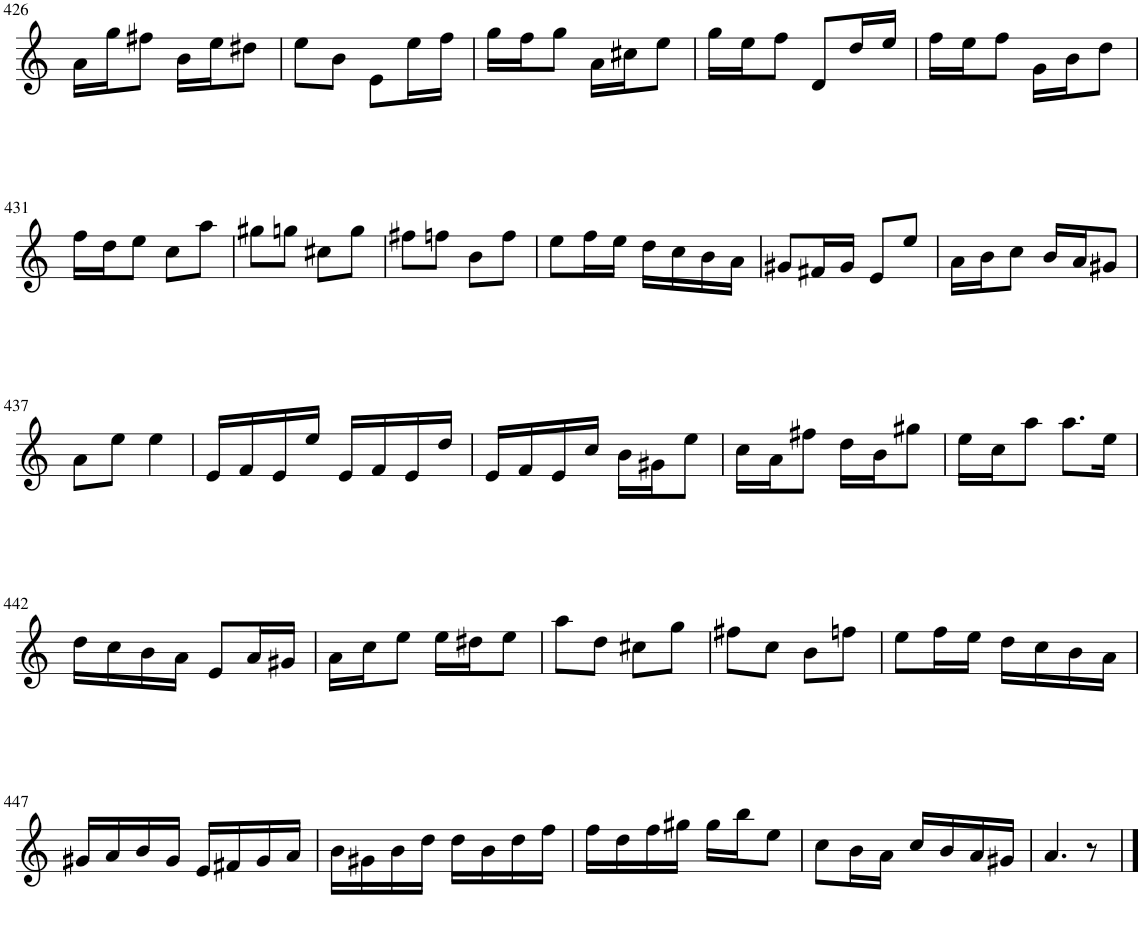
**kern
*part1
*staff1
*I"ハープ
!!LO:PB:g=z
*clefG2
*k[]
*M2/4
=426
16a\LL
16gg\J
8ff#X\J
16b\LL
16ee\J
8dd#X\J
=427
8ee\L
8b\J
8e\L
16ee\L
16ff\JJ
=428
16gg\LL
16ff\J
8gg\J
16a\LL
16cc#X\J
8ee\J
=429
16gg\LL
16ee\J
8ff\J
8d/L
16dd/L
16ee/JJ
=430
16ff\LL
16ee\J
8ff\J
16g\LL
16b\J
8dd\J
!!LO:LB:g=z
=431
16ff\LL
16dd\J
8ee\J
8cc\L
8aa\J
=432
8gg#X\L
8ggn\J
8cc#X\L
8gg\J
=433
8ff#X\L
8ffn\J
8b\L
8ff\J
=434
8ee\L
16ff\L
16ee\JJ
16dd\LL
16cc\
16b\
16a\JJ
=435
8g#X/L
16f#X/L
16g#/JJ
8e/L
8ee/J
=436
16a\LL
16b\J
8cc\J
16b/LL
16a/J
8g#X/J
!!LO:LB:g=z
=437
8a\L
8ee\J
4ee\
=438
16e/LL
16f/
16e/
16ee/JJ
16e/LL
16f/
16e/
16dd/JJ
=439
16e/LL
16f/
16e/
16cc/JJ
16b\LL
16g#X\J
8ee\J
=440
16cc\LL
16a\J
8ff#X\J
16dd\LL
16b\J
8gg#X\J
=441
16ee\LL
16cc\J
8aa\J
8.aa\L
16ee\Jk
!!LO:LB:g=z
=442
16dd\LL
16cc\
16b\
16a\JJ
8e/L
16a/L
16g#X/JJ
=443
16a\LL
16cc\J
8ee\J
16ee\LL
16dd#X\J
8ee\J
=444
8aa\L
8dd\J
8cc#X\L
8gg\J
=445
8ff#X\L
8cc\J
8b\L
8ffn\J
=446
8ee\L
16ff\L
16ee\JJ
16dd\LL
16cc\
16b\
16a\JJ
!!LO:LB:g=z
=447
16g#X/LL
16a/
16b/
16g#/JJ
16e/LL
16f#X/
16g#/
16a/JJ
=448
16b\LL
16g#X\
16b\
16dd\JJ
16dd\LL
16b\
16dd\
16ff\JJ
=449
16ff\LL
16dd\
16ff\
16gg#X\JJ
16gg#\LL
16bb\J
8ee\J
=450
8cc\L
16b\L
16a\JJ
16cc/LL
16b/
16a/
16g#X/JJ
=451
4.a/
8r
==
*-
